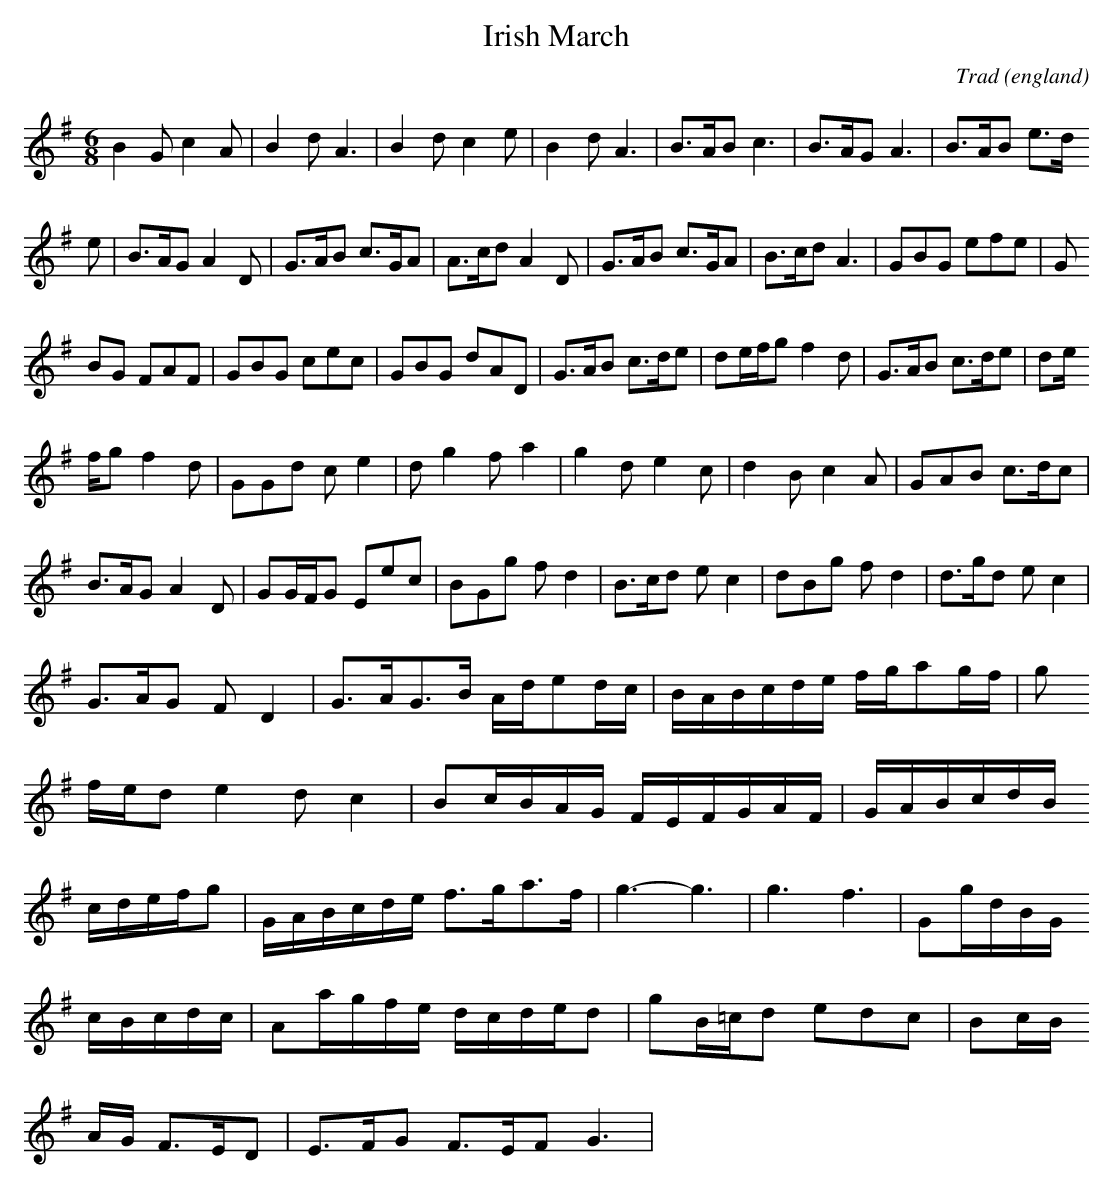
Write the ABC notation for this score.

X:1
T:Irish March
O:england
M:6/8
L:1/8
C:Trad
K:G
B2 G c2 A | B2 d A3 | B2 d c2 e | B2 d A3 | B>AB c3 | B>AG A3 | B>AB e>d
e | B>AG A2 D | G>AB c>GA | A>cd A2D | G>AB c>GA | B>cd A3 | GBG efe | G
BG FAF | GBG cec | GBG dAD | G>AB c>de | de/2f/2g f2 d | G>AB c>de | de/
2f/2g f2 d | GGd c e2 | d g2 f a2 | g2 d e2 c | d2 B c2 A | G?AB c>dc |
B>AG A2 D | GG/2F/2G Eec | BGg f d2 | B>cd e c2 | dBg f d2 | d>gd e c2 |
G>AG F D2 | G>AG>B A/2d/2ed/2c/2 | B/2A/2B/2c/2d/2e/2 f/2g/2ag/2f/2 | g
f/2e/2d e2 d c2 | Bc/2B/2A/2G/2 F/2E/2F/2G/2A/2F/2 | G/2A/2B/2c/2d/2B/2
c/2d/2e/2f/2g | G/2A/2B/2c/2d/2e/2 f>ga>f | g3-g3 | g3 f3 | Gg/2d/2B/2G/
2 c/2B/2c/2d/2c/2| Aa/2g/2f/2e/2 d/2c/2d/2e/2d | gB/2=c/2d edc | Bc/2B/2
A/2G/2 F>ED | E>FG F>EF G3 |
